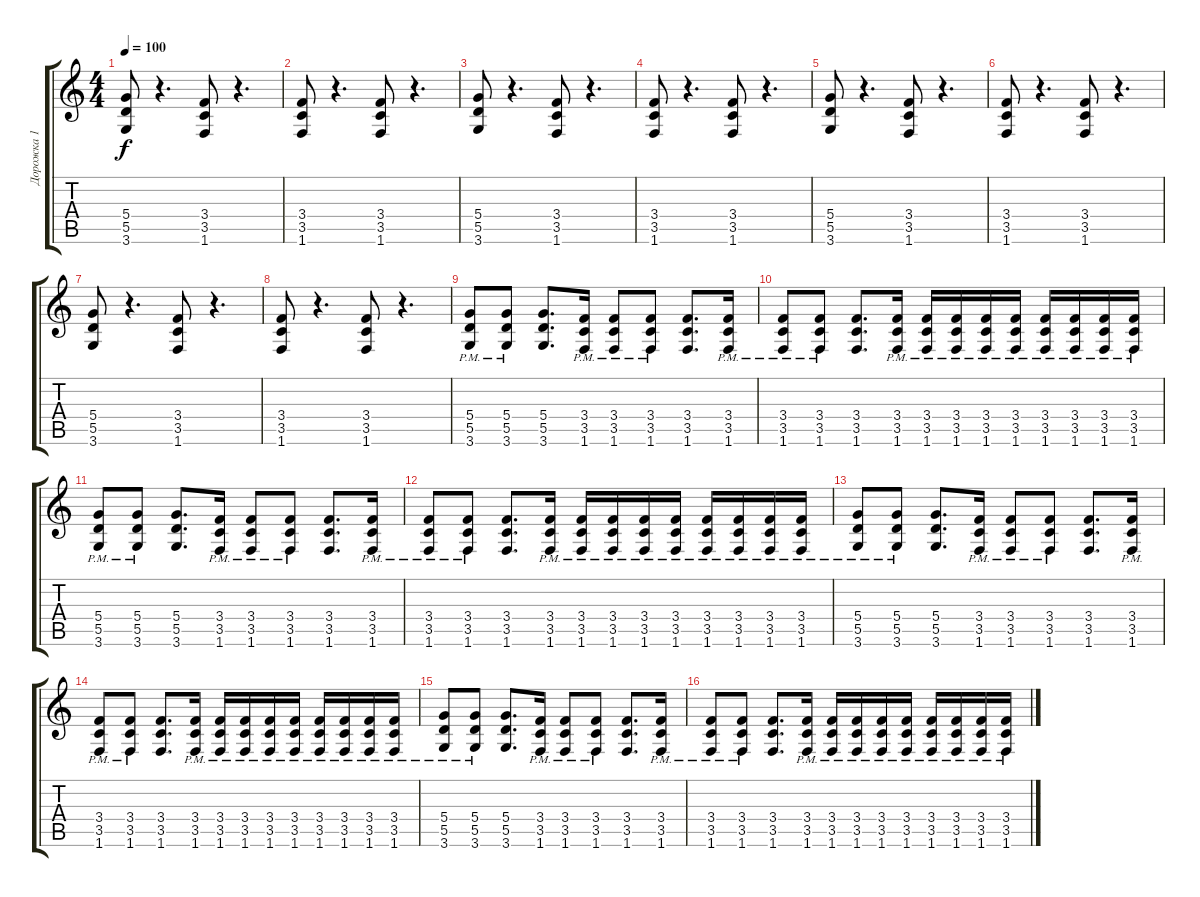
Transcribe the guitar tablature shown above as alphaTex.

\track ("Дорожка 1" "Дорожка 1") {instrument distortionguitar}
\staff {score tabs}
\tuning (E4 B3 G3 D3 A2 E2) {hide}
\ts (4 4)
\tempo 100
\clef g2
\ks c
(5.4 5.5 3.6).8{dy f volume 10} r.4{d} (3.4 3.5 1.6).8 r.4{d} |
(3.4 3.5 1.6).8 r.4{d} (3.4 3.5 1.6).8 r.4{d} |
(5.4 5.5 3.6).8 r.4{d} (3.4 3.5 1.6).8 r.4{d} |
(3.4 3.5 1.6).8 r.4{d} (3.4 3.5 1.6).8 r.4{d} |
(5.4 5.5 3.6).8 r.4{d} (3.4 3.5 1.6).8 r.4{d} |
(3.4 3.5 1.6).8 r.4{d} (3.4 3.5 1.6).8 r.4{d} |
(5.4 5.5 3.6).8 r.4{d} (3.4 3.5 1.6).8 r.4{d} |
(3.4 3.5 1.6).8 r.4{d} (3.4 3.5 1.6).8 r.4{d} |
(5.4{pm} 5.5{pm} 3.6{pm}).8 (5.4{pm} 5.5{pm} 3.6{pm}).8 (5.4 5.5 3.6).8{d} (3.4{pm} 3.5{pm} 1.6{pm}).16 (3.4{pm} 3.5{pm} 1.6{pm}).8 (3.4{pm} 3.5{pm} 1.6{pm}).8 (3.4 3.5 1.6).8{d} (3.4{pm} 3.5 1.6).16 |
(3.4{pm} 3.5{pm} 1.6{pm}).8 (3.4{pm} 3.5{pm} 1.6{pm}).8 (3.4 3.5 1.6).8{d} (3.4{pm} 3.5 1.6).16 (3.4{pm} 3.5{pm} 1.6{pm}).16 (3.4{pm} 3.5{pm} 1.6{pm}).16 (3.4{pm} 3.5{pm} 1.6{pm}).16 (3.4{pm} 3.5{pm} 1.6{pm}).16 (3.4{pm} 3.5{pm} 1.6{pm}).16 (3.4{pm} 3.5{pm} 1.6{pm}).16 (3.4{pm} 3.5{pm} 1.6{pm}).16 (3.4{pm} 3.5{pm} 1.6{pm}).16 |
(5.4{pm} 5.5{pm} 3.6{pm}).8 (5.4{pm} 5.5{pm} 3.6{pm}).8 (5.4 5.5 3.6).8{d} (3.4{pm} 3.5{pm} 1.6{pm}).16 (3.4{pm} 3.5{pm} 1.6{pm}).8 (3.4{pm} 3.5{pm} 1.6{pm}).8 (3.4 3.5 1.6).8{d} (3.4{pm} 3.5 1.6).16 |
(3.4{pm} 3.5{pm} 1.6{pm}).8 (3.4{pm} 3.5{pm} 1.6{pm}).8 (3.4 3.5 1.6).8{d} (3.4{pm} 3.5 1.6).16 (3.4{pm} 3.5{pm} 1.6{pm}).16 (3.4{pm} 3.5{pm} 1.6{pm}).16 (3.4{pm} 3.5{pm} 1.6{pm}).16 (3.4{pm} 3.5{pm} 1.6{pm}).16 (3.4{pm} 3.5{pm} 1.6{pm}).16 (3.4{pm} 3.5{pm} 1.6{pm}).16 (3.4{pm} 3.5{pm} 1.6{pm}).16 (3.4{pm} 3.5{pm} 1.6{pm}).16 |
(5.4{pm} 5.5{pm} 3.6{pm}).8 (5.4{pm} 5.5{pm} 3.6{pm}).8 (5.4 5.5 3.6).8{d} (3.4{pm} 3.5{pm} 1.6{pm}).16 (3.4{pm} 3.5{pm} 1.6{pm}).8 (3.4{pm} 3.5{pm} 1.6{pm}).8 (3.4 3.5 1.6).8{d} (3.4{pm} 3.5 1.6).16 |
(3.4{pm} 3.5{pm} 1.6{pm}).8 (3.4{pm} 3.5{pm} 1.6{pm}).8 (3.4 3.5 1.6).8{d} (3.4{pm} 3.5 1.6).16 (3.4{pm} 3.5{pm} 1.6{pm}).16 (3.4{pm} 3.5{pm} 1.6{pm}).16 (3.4{pm} 3.5{pm} 1.6{pm}).16 (3.4{pm} 3.5{pm} 1.6{pm}).16 (3.4{pm} 3.5{pm} 1.6{pm}).16 (3.4{pm} 3.5{pm} 1.6{pm}).16 (3.4{pm} 3.5{pm} 1.6{pm}).16 (3.4{pm} 3.5{pm} 1.6{pm}).16 |
(5.4{pm} 5.5{pm} 3.6{pm}).8 (5.4{pm} 5.5{pm} 3.6{pm}).8 (5.4 5.5 3.6).8{d} (3.4{pm} 3.5{pm} 1.6{pm}).16 (3.4{pm} 3.5{pm} 1.6{pm}).8 (3.4{pm} 3.5{pm} 1.6{pm}).8 (3.4 3.5 1.6).8{d} (3.4{pm} 3.5 1.6).16 |
(3.4{pm} 3.5{pm} 1.6{pm}).8 (3.4{pm} 3.5{pm} 1.6{pm}).8 (3.4 3.5 1.6).8{d} (3.4{pm} 3.5 1.6).16 (3.4{pm} 3.5{pm} 1.6{pm}).16 (3.4{pm} 3.5{pm} 1.6{pm}).16 (3.4{pm} 3.5{pm} 1.6{pm}).16 (3.4{pm} 3.5{pm} 1.6{pm}).16 (3.4{pm} 3.5{pm} 1.6{pm}).16 (3.4{pm} 3.5{pm} 1.6{pm}).16 (3.4{pm} 3.5{pm} 1.6{pm}).16 (3.4{pm} 3.5{pm} 1.6{pm}).16
